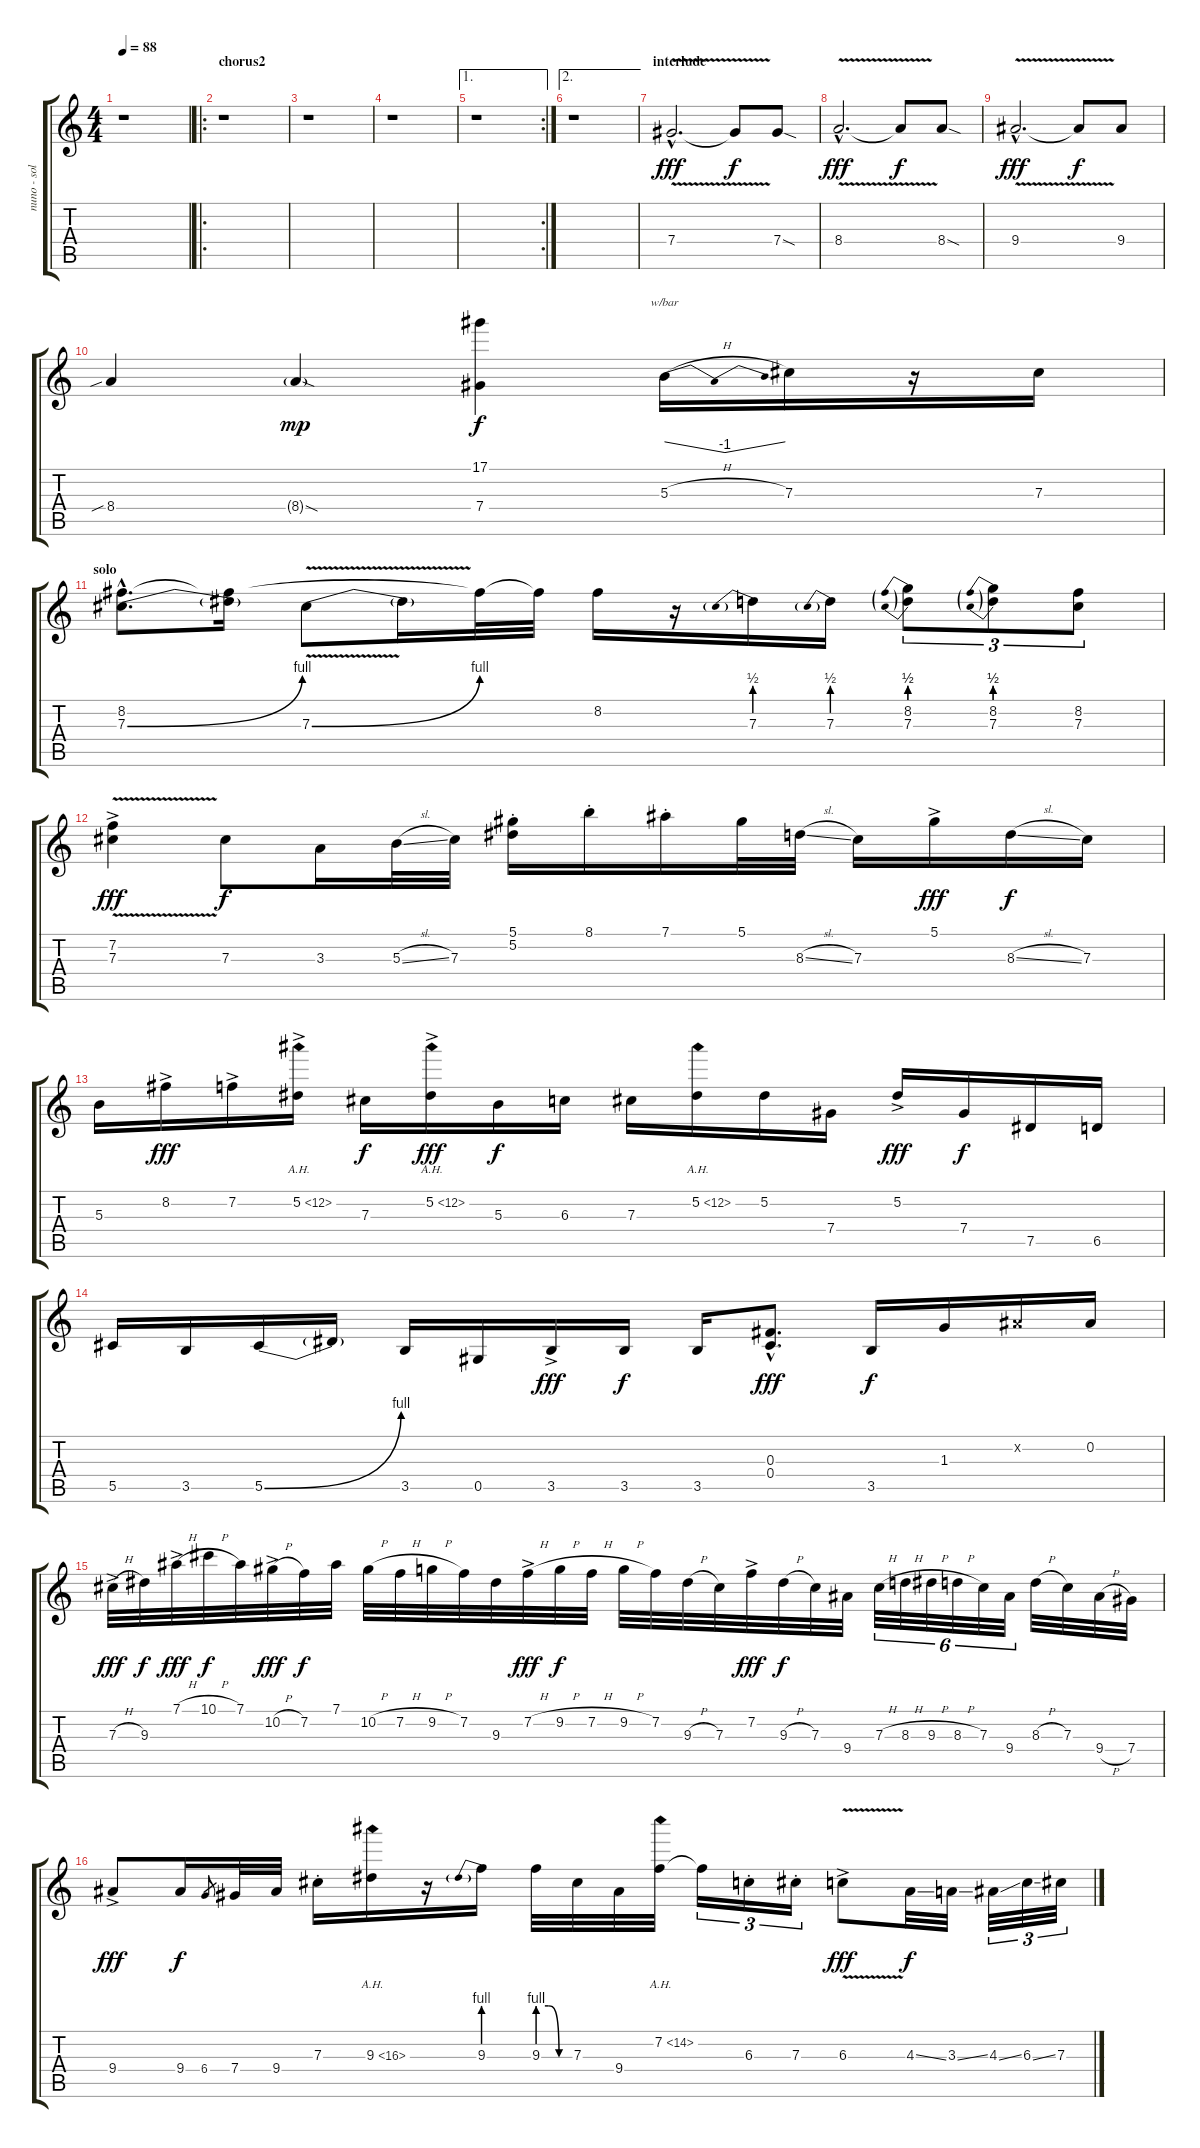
\track ("nuno - solo w/ wah" "nuno - sol") {instrument distortionguitar}
\staff {score tabs}
\tuning (Eb4 Bb3 Gb3 Db3 Ab2 Eb2) {hide}
\ts (4 4)
\tempo 88
\clef g2
\ks c
r.1{dy fff} |
\ro
\section ("" "chorus2")
r.1 |
r.1 |
r.1 |
\ae 1
\rc 2
r.1 |
\ae 2
r.1 |
\section ("" "interlude")
7.4{v hac}.2{d} 7.4{t}.8{dy f} 7.4{sod}.8 |
8.4{v hac}.2{d dy fff} 8.4{t}.8{dy f} 8.4{sod}.8 |
9.4{v hac}.2{d dy fff} 9.4{t}.8{dy f} 9.4.8 |
8.4{sib}.4 8.4{sod g}.4{dy mp} (17.1 7.4).4{dy f} 5.3{h}.16{tbe (dip default 0 0 30 -4 60 0)} 7.3.16 r.16 7.3.16 |
\section ("" "solo")
(8.2{hac} 7.3{be (bend 0 0 60 4) hac}).8{d} (8.2{t} 7.3{t}).16 7.3{be (bend 0 0 60 4) v}.8 7.3{t}.16 8.2{t}.32 8.2{t}.32 8.2.16 r.16 7.3{be (prebend 0 2 60 2)}.16 7.3{be (prebend 0 2 60 2)}.16 (8.2{be (prebend 0 2 60 2)} 7.3{be (prebend 0 2 60 2)}).8{tu (3 2)} (8.2{be (prebend 0 2 60 2)} 7.3{be (prebend 0 2 60 2)}).8{tu (3 2)} (8.2 7.3).8{tu (3 2)} |
(7.2{ac} 7.3{v ac}).4{dy fff} 7.3.8{dy f} 3.3.16 5.3{sl}.32 7.3.32 (5.1{st} 5.2{st}).16 8.1{st}.16 7.1{st}.16 5.1.32 8.3{sl}.32 7.3.16 5.1{ac}.16{dy fff} 8.3{sl}.16{dy f} 7.3.16 |
5.3.16 8.2{ac}.16{dy fff} 7.2{ac}.16 5.2{ah 7 ac}.16 7.3.16{dy f} 5.2{ah 7 ac}.16{dy fff} 5.3.16{dy f} 6.3.16 7.3.16 5.2{ah 7}.16 5.2.16 7.4.16 5.2{ac}.16{dy fff} 7.4.16{dy f} 7.5.16 6.5.16 |
5.5.16 3.5.16 5.5{be (bend 0 0 60 4)}.16 5.5{t}.16 3.5.16 0.5.16 3.5{ac}.16{dy fff} 3.5.16{dy f} 3.5.16 (0.3{hac} 0.4{hac}).8{d dy fff} 3.5.16{dy f} 1.3.16 0.2{x}.16 0.2.16 |
7.3{h ac}.32{dy fff} 9.3.32{dy f} 7.1{h ac}.32{dy fff} 10.1{h}.32{dy f} 7.1.32 10.2{h ac}.32{dy fff} 7.2.32{dy f} 7.1.32 10.2{h}.32 7.2{h}.32 9.2{h}.32 7.2.32 9.3.32 7.2{h ac}.32{dy fff} 9.2{h}.32{dy f} 7.2{h}.32 9.2{h}.32 7.2.32 9.3{h}.32 7.3.32 7.2{ac}.32{dy fff} 9.3{h}.32{dy f} 7.3.32 9.4.32 7.3{h}.32{tu (6 4)} 8.3{h}.32{tu (6 4)} 9.3{h}.32{tu (6 4)} 8.3{h}.32{tu (6 4)} 7.3.32{tu (6 4)} 9.4.32{tu (6 4)} 8.3{h}.32 7.3.32 9.4{h}.32 7.4.32 |
9.4{ac}.8{dy fff} 9.4.16{dy f} 6.4.8{gr} 7.4.32 9.4.32 7.3{st}.16 9.3{ah 7}.16 r.16 9.3{be (prebend 0 4 60 4)}.16 9.3{be (custom 0 4 20 4 40 0 60 0)}.32 7.3.32 9.4.32 7.2{ah 7}.32 7.2{t}.16{tu (3 2)} 6.3{st}.16{tu (3 2)} 7.3{st}.16{tu (3 2)} 6.3{v ac}.8{dy fff} 4.3{ss}.32{dy f} 3.3{ss}.32 4.3{ss}.32{tu (3 2)} 6.3{ss}.32{tu (3 2)} 7.3.32{tu (3 2)}
